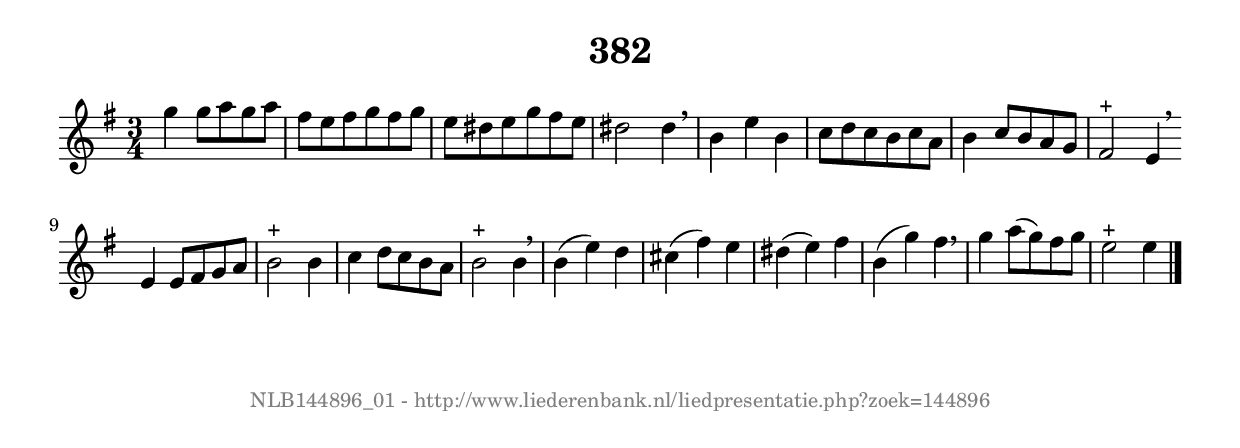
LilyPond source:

%
% produced by wce2krn 1.64 (7 June 2014)
%
\version"2.16"
#(append! paper-alist '(("long" . (cons (* 210 mm) (* 2000 mm)))))
#(set-default-paper-size "long")
sb = {\breathe}
mBreak = {\breathe }
bBreak = {\breathe }
x = {\once\override NoteHead #'style = #'cross }
gl=\glissando
itime={\override Staff.TimeSignature #'stencil = ##f }
ficta = {\once\set suggestAccidentals = ##t}
fine = {\once\override Score.RehearsalMark #'self-alignment-X = #1 \mark \markup {\italic{Fine}}}
dc = {\once\override Score.RehearsalMark #'self-alignment-X = #1 \mark \markup {\italic{D.C.}}}
dcf = {\once\override Score.RehearsalMark #'self-alignment-X = #1 \mark \markup {\italic{D.C. al Fine}}}
dcc = {\once\override Score.RehearsalMark #'self-alignment-X = #1 \mark \markup {\italic{D.C. al Coda}}}
ds = {\once\override Score.RehearsalMark #'self-alignment-X = #1 \mark \markup {\italic{D.S.}}}
dsf = {\once\override Score.RehearsalMark #'self-alignment-X = #1 \mark \markup {\italic{D.S. al Fine}}}
dsc = {\once\override Score.RehearsalMark #'self-alignment-X = #1 \mark \markup {\italic{D.S. al Coda}}}
pv = {\set Score.repeatCommands = #'((volta "1"))}
sv = {\set Score.repeatCommands = #'((volta "2"))}
tv = {\set Score.repeatCommands = #'((volta "3"))}
qv = {\set Score.repeatCommands = #'((volta "4"))}
xv = {\set Score.repeatCommands = #'((volta #f))}
\header{ tagline = ""
title = "382"
}
\score {{
\key e \minor
\relative g'
{
\set melismaBusyProperties = #'()
\time 3/4
\tempo 4=120
\override Score.MetronomeMark #'transparent = ##t
\override Score.RehearsalMark #'break-visibility = #(vector #t #t #f)
g'4 g8 a g a fis e fis g fis g e dis e g fis e dis2 dis4 \sb b e b c8 d c b c a b4 c8 b a g fis2^"+" e4 \bar ":|:" \bBreak
e4 e8 fis g a b2^"+" b4 c d8 c b a b2^"+" b4 \sb b( e) d cis( fis) e dis( e) fis b,( g') fis \sb g a8( g) fis g e2^"+" e4 \bar "|."
 }}
 \midi { }
 \layout {
            indent = 0.0\cm
}
}
\markup { \vspace #0 } \markup { \with-color #grey \fill-line { \center-column { \smaller "NLB144896_01 - http://www.liederenbank.nl/liedpresentatie.php?zoek=144896" } } }
